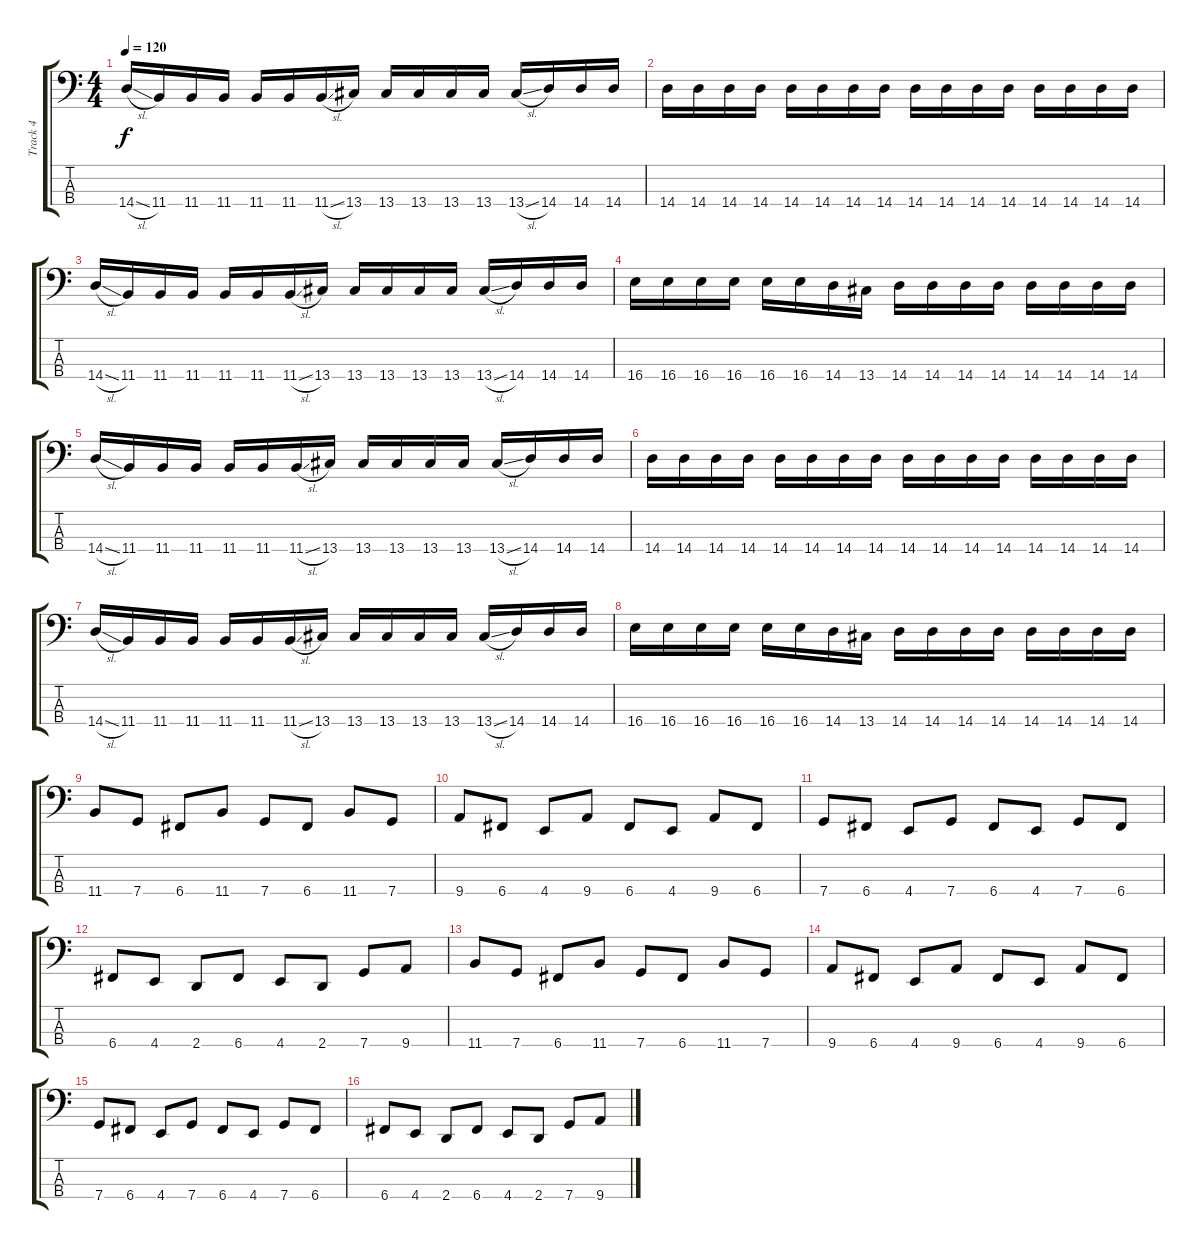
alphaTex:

\track ("Track 4" "Track 4") {instrument electricbasspick}
\staff {score tabs}
\tuning (F2 C2 G1 C1) {hide}
\ts (4 4)
\tempo 120
\clef f4
\ks c
14.4{sl}.16{dy f} 11.4.16 11.4.16 11.4.16 11.4.16 11.4.16 11.4{sl}.16 13.4.16 13.4.16 13.4.16 13.4.16 13.4.16 13.4{sl}.16 14.4.16 14.4.16 14.4.16 |
14.4.16 14.4.16 14.4.16 14.4.16 14.4.16 14.4.16 14.4.16 14.4.16 14.4.16 14.4.16 14.4.16 14.4.16 14.4.16 14.4.16 14.4.16 14.4.16 |
14.4{sl}.16 11.4.16 11.4.16 11.4.16 11.4.16 11.4.16 11.4{sl}.16 13.4.16 13.4.16 13.4.16 13.4.16 13.4.16 13.4{sl}.16 14.4.16 14.4.16 14.4.16 |
16.4.16 16.4.16 16.4.16 16.4.16 16.4.16 16.4.16 14.4.16 13.4.16 14.4.16 14.4.16 14.4.16 14.4.16 14.4.16 14.4.16 14.4.16 14.4.16 |
14.4{sl}.16 11.4.16 11.4.16 11.4.16 11.4.16 11.4.16 11.4{sl}.16 13.4.16 13.4.16 13.4.16 13.4.16 13.4.16 13.4{sl}.16 14.4.16 14.4.16 14.4.16 |
14.4.16 14.4.16 14.4.16 14.4.16 14.4.16 14.4.16 14.4.16 14.4.16 14.4.16 14.4.16 14.4.16 14.4.16 14.4.16 14.4.16 14.4.16 14.4.16 |
14.4{sl}.16 11.4.16 11.4.16 11.4.16 11.4.16 11.4.16 11.4{sl}.16 13.4.16 13.4.16 13.4.16 13.4.16 13.4.16 13.4{sl}.16 14.4.16 14.4.16 14.4.16 |
16.4.16 16.4.16 16.4.16 16.4.16 16.4.16 16.4.16 14.4.16 13.4.16 14.4.16 14.4.16 14.4.16 14.4.16 14.4.16 14.4.16 14.4.16 14.4.16 |
11.4.8 7.4.8 6.4.8 11.4.8 7.4.8 6.4.8 11.4.8 7.4.8 |
9.4.8 6.4.8 4.4.8 9.4.8 6.4.8 4.4.8 9.4.8 6.4.8 |
7.4.8 6.4.8 4.4.8 7.4.8 6.4.8 4.4.8 7.4.8 6.4.8 |
6.4.8 4.4.8 2.4.8 6.4.8 4.4.8 2.4.8 7.4.8 9.4.8 |
11.4.8 7.4.8 6.4.8 11.4.8 7.4.8 6.4.8 11.4.8 7.4.8 |
9.4.8 6.4.8 4.4.8 9.4.8 6.4.8 4.4.8 9.4.8 6.4.8 |
7.4.8 6.4.8 4.4.8 7.4.8 6.4.8 4.4.8 7.4.8 6.4.8 |
6.4.8 4.4.8 2.4.8 6.4.8 4.4.8 2.4.8 7.4.8 9.4.8
